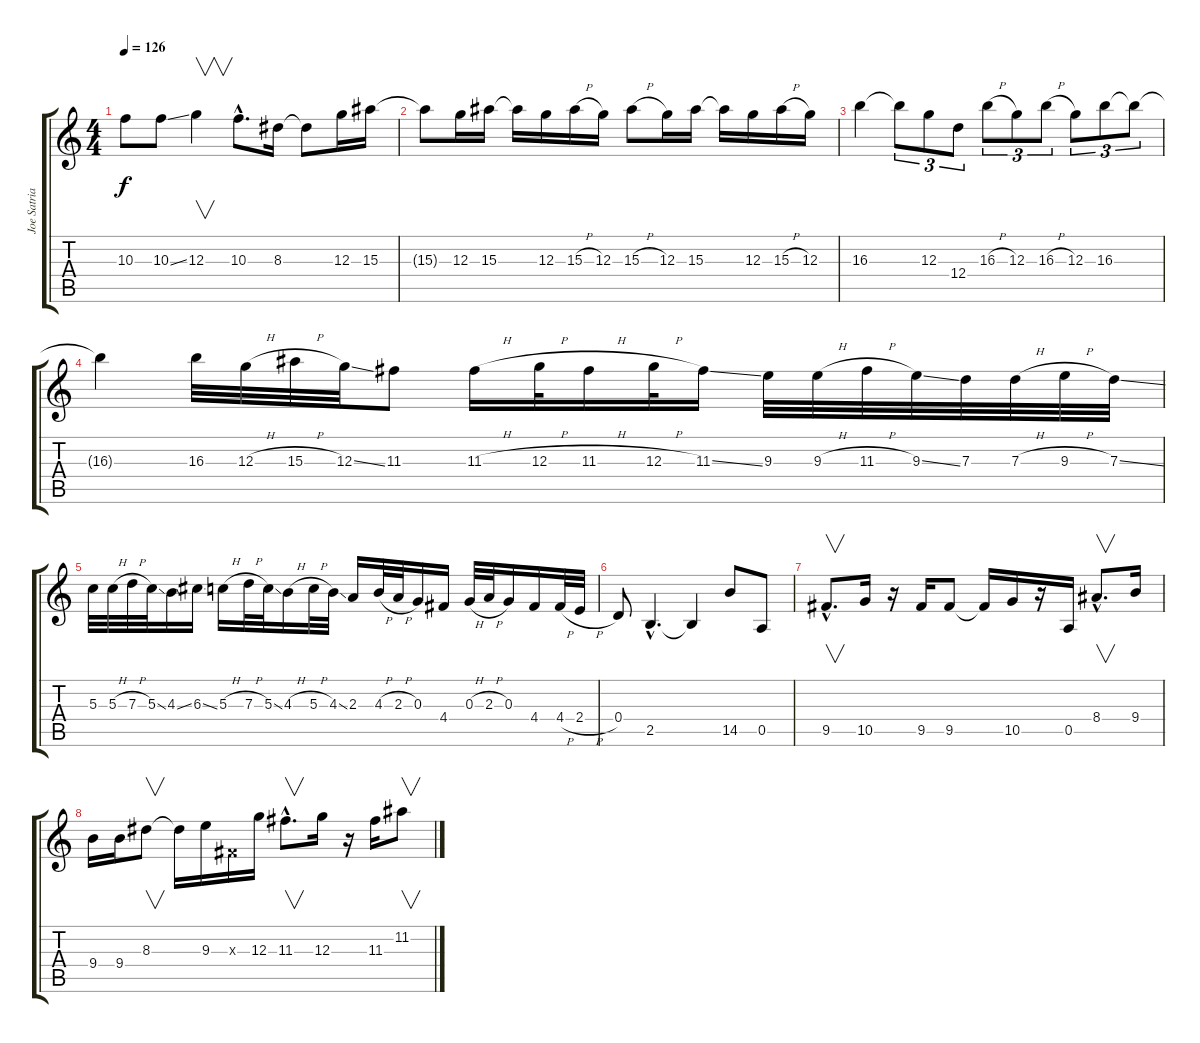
\track ("Joe Satriani" "Joe Satria") {instrument distortionguitar}
\staff {score tabs}
\tuning (E4 B3 G3 D3 A2 E2) {hide}
\ts (4 4)
\tempo 126
\clef g2
\ks c
10.3{t}.8{dy f} 10.3{ss}.8 12.3.4{v} 10.3{hac}.8{d} 8.3.16 8.3{t}.8 12.3.16 15.3.16 |
15.3{t}.8 12.3.16 15.3.16 15.3{t}.16 12.3.16 15.3{h}.16 12.3.16 15.3{h}.8 12.3.16 15.3.16 15.3{t}.16 12.3.16 15.3{h}.16 12.3.16 |
16.3.4 16.3{t}.8{tu (3 2)} 12.3.8{tu (3 2)} 12.4.8{tu (3 2)} 16.3{h}.8{tu (3 2)} 12.3.8{tu (3 2)} 16.3{h}.8{tu (3 2)} 12.3.8{tu (3 2)} 16.3.8{tu (3 2)} 16.3{t}.8{tu (3 2)} |
16.3{t}.4 16.3.32 12.3{h}.32 15.3{h}.32 12.3{ss}.32 11.3.8 11.3{h}.16 12.3{h}.32 11.3{h}.16 12.3{h}.32 11.3{ss}.16 9.3.32 9.3{h}.32 11.3{h}.32 9.3{ss}.32 7.3.32 7.3{h}.32 9.3{h}.32 7.3{ss}.32 |
5.3.32 5.3{h}.32 7.3{h}.32 5.3{ss}.32 4.3{ss}.16 6.3{ss}.16 5.3{h}.16 7.3{h}.32 5.3{ss}.32 4.3{h}.16 5.3{h}.32 4.3{ss}.32 2.3.16 4.3{h}.32 2.3{h}.32 0.3.16 4.4.16 0.3{h}.32 2.3{h}.32 0.3.16 4.4.16 4.4{h}.32 2.4{h}.32 |
0.4.8 2.5{hac}.4{d} 2.5{t}.4 14.5.8 0.5.8 |
9.5{hac}.8{v d} 10.5.16 r.16 9.5.16 9.5.8 9.5{t}.16 10.5.16 r.16 0.5.16 8.4{hac}.8{v d} 9.4.16 |
9.4.16 9.4.16 8.3.8{v} 8.3{t}.16 9.3.16 -1.3{x}.16 12.3.16 11.3{hac}.8{v d} 12.3.16 r.16 11.3.16 11.2.8{v}
